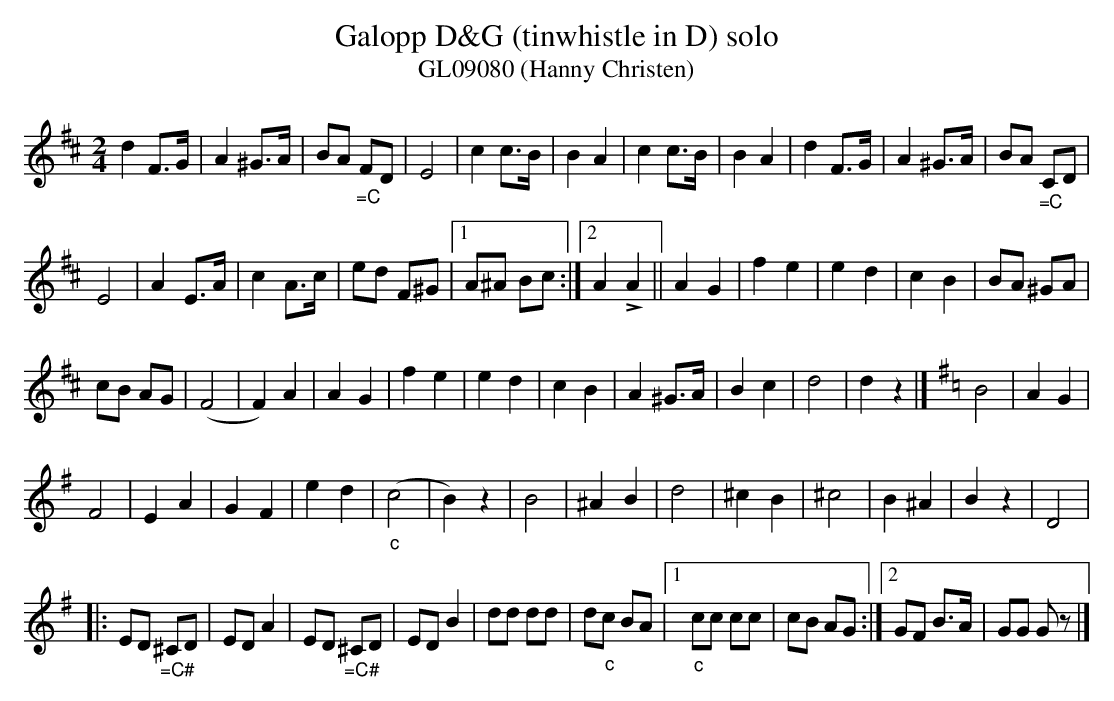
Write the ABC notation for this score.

X:1
T:Galopp D&G (tinwhistle in D) solo
T:GL09080 (Hanny Christen)
M:2/4
L:1/8
K:D transpose=12
d2F>G | A2^G>A | BA "_=C"FD | E4 | c2c>B | B2A2 | c2c>B | B2A2 | d2F>G | A2^G>A | BA "_=C"CD |
E4 | A2E>A | c2A>c | ed F^G |1 A^A Bc :|2 A2!>!A2 || A2G2 | f2e2 | e2d2 | c2B2 | BA ^GA |
cB AG | (F4 | F2)A2 | A2G2 | f2e2 | e2d2 | c2B2 | A2^G>A | B2c2 | d4 | d2z2 |] [K:G] [L:1/4] B2 | AG |
F2 | EA | GF | ed | ("_c"c2 | B)z | B2 | ^AB | d2 | ^cB | ^c2 | B^A | Bz | D2 | [L:1/8]
|: ED "_=C#"^CD | EDA2 | ED "_=C#"^CD | EDB2 | dd dd | d"_c"c BA |1 "_c"cc cc | cB AG :|2 GF B>A | GG Gz |]
